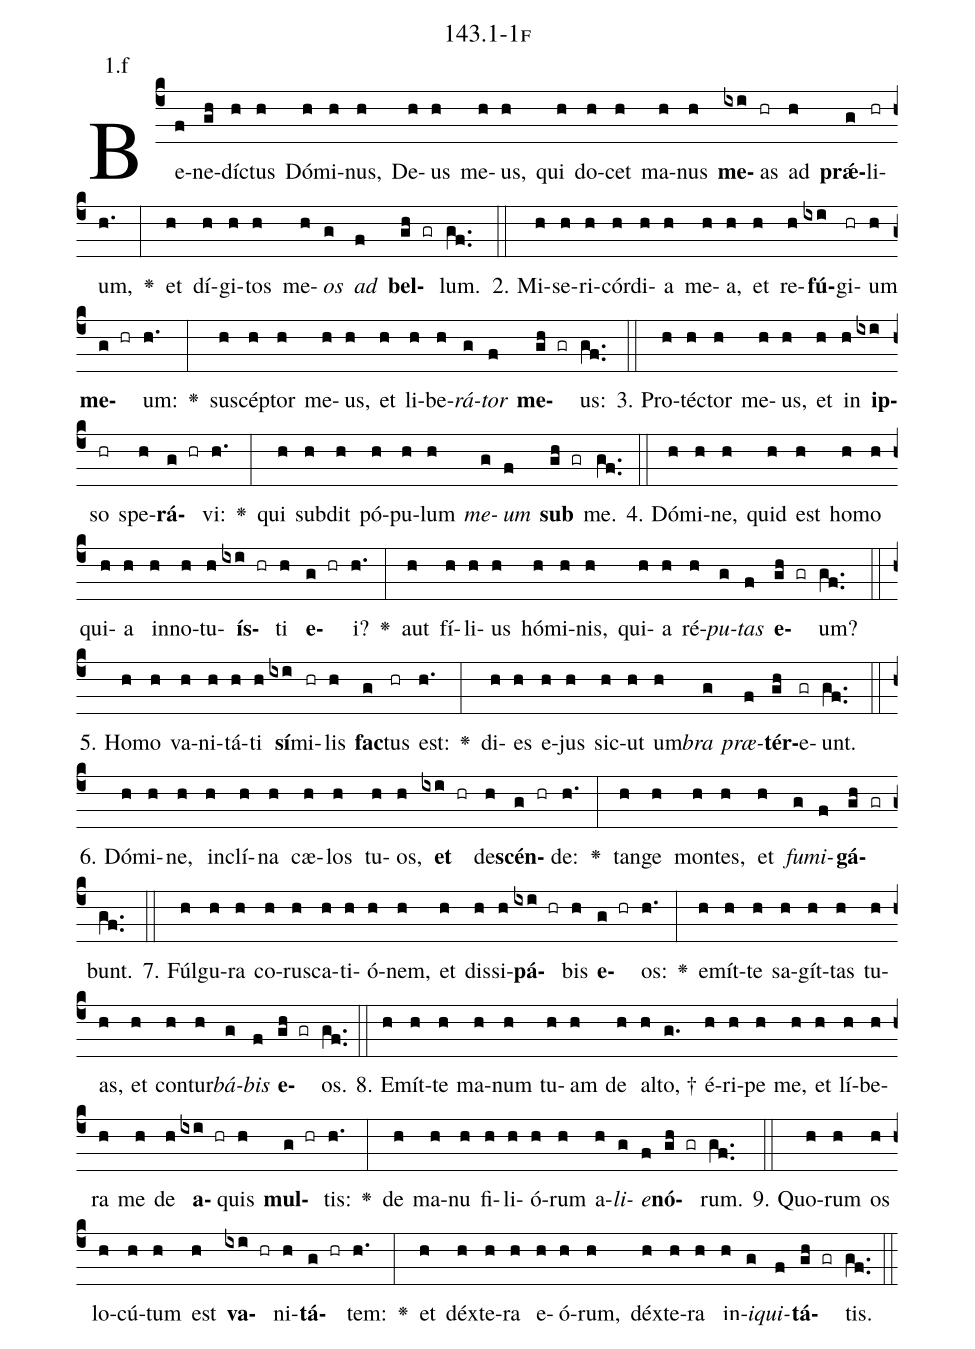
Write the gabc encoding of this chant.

name: 143.1-1f;
annotation: 1.f;
%%
(c4)Be(f)ne(gh)díc(h)tus(h) Dó(h)mi(h)nus,(h) De(h)us(h) me(h)us,(h) qui(h) do(h)cet(h) ma(h)nus(h) <b>me</b>(ixi)as(hr) ad(h) <b>prǽ</b>(g)li(hr)um,(h.) <v>\greheightstar</v>(:) et(h) dí(h)gi(h)tos(h) me(h)<i>os</i>(g) <i>ad</i>(f) <b>bel</b>(gh gr)lum.(gf..) (::)
2. Mi(h)se(h)ri(h)cór(h)di(h)a(h) me(h)a,(h) et(h) re(h)<b>fú</b>(ixi)gi(hr)um(h) <b>me</b>(g hr)um:(h.) <v>\greheightstar</v>(:) su(h)scép(h)tor(h) me(h)us,(h) et(h) li(h)be(h)<i>rá</i>(g)<i>tor</i>(f) <b>me</b>(gh gr)us:(gf..) (::)
3. Pro(h)téc(h)tor(h) me(h)us,(h) et(h) in(h) <b>ip</b>(ixi)so(hr) spe(h)<b>rá</b>(g hr)vi:(h.) <v>\greheightstar</v>(:) qui(h) sub(h)dit(h) pó(h)pu(h)lum(h) <i>me</i>(g)<i>um</i>(f) <b>sub</b>(gh gr) me.(gf..) (::)
4. Dó(h)mi(h)ne,(h) quid(h) est(h) ho(h)mo(h) qui(h)a(h) in(h)no(h)tu(h)<b>ís</b>(ixi hr)ti(h) <b>e</b>(g hr)i?(h.) <v>\greheightstar</v>(:) aut(h) fí(h)li(h)us(h) hó(h)mi(h)nis,(h) qui(h)a(h) ré(h)<i>pu</i>(g)<i>tas</i>(f) <b>e</b>(gh gr)um?(gf..) (::)
5. Ho(h)mo(h) va(h)ni(h)tá(h)ti(h) <b>sí</b>(ixi)mi(hr)lis(h) <b>fac</b>(g)tus(hr) est:(h.) <v>\greheightstar</v>(:) di(h)es(h) e(h)jus(h) sic(h)ut(h) um(h)<i>bra</i>(g) <i>præ</i>(f)<b>tér</b>(gh)e(gr)unt.(gf..) (::)
6. Dó(h)mi(h)ne,(h) in(h)clí(h)na(h) cæ(h)los(h) tu(h)os,(h) <b>et</b>(ixi hr) de(h)<b>scén</b>(g hr)de:(h.) <v>\greheightstar</v>(:) tan(h)ge(h) mon(h)tes,(h) et(h) <i>fu</i>(g)<i>mi</i>(f)<b>gá</b>(gh gr)bunt.(gf..) (::)
7. Fúl(h)gu(h)ra(h) co(h)rus(h)ca(h)ti(h)ó(h)nem,(h) et(h) dis(h)si(h)<b>pá</b>(ixi hr)bis(h) <b>e</b>(g hr)os:(h.) <v>\greheightstar</v>(:) e(h)mít(h)te(h) sa(h)gít(h)tas(h) tu(h)as,(h) et(h) con(h)tur(h)<i>bá</i>(g)<i>bis</i>(f) <b>e</b>(gh gr)os.(gf..) (::)
8. E(h)mít(h)te(h) ma(h)num(h) tu(h)am(h) de(h) al(h)to, †(g.) é(h)ri(h)pe(h) me,(h) et(h) lí(h)be(h)ra(h) me(h) de(h) <b>a</b>(ixi hr)quis(h) <b>mul</b>(g hr)tis:(h.) <v>\greheightstar</v>(:) de(h) ma(h)nu(h) fi(h)li(h)ó(h)rum(h) a(h)<i>li</i>(g)<i>e</i>(f)<b>nó</b>(gh gr)rum.(gf..) (::)
9. Quo(h)rum(h) os(h) lo(h)cú(h)tum(h) est(h) <b>va</b>(ixi hr)ni(h)<b>tá</b>(g hr)tem:(h.) <v>\greheightstar</v>(:) et(h) déx(h)te(h)ra(h) e(h)ó(h)rum,(h) déx(h)te(h)ra(h) in(h)<i>i</i>(g)<i>qui</i>(f)<b>tá</b>(gh gr)tis.(gf..) (::)
